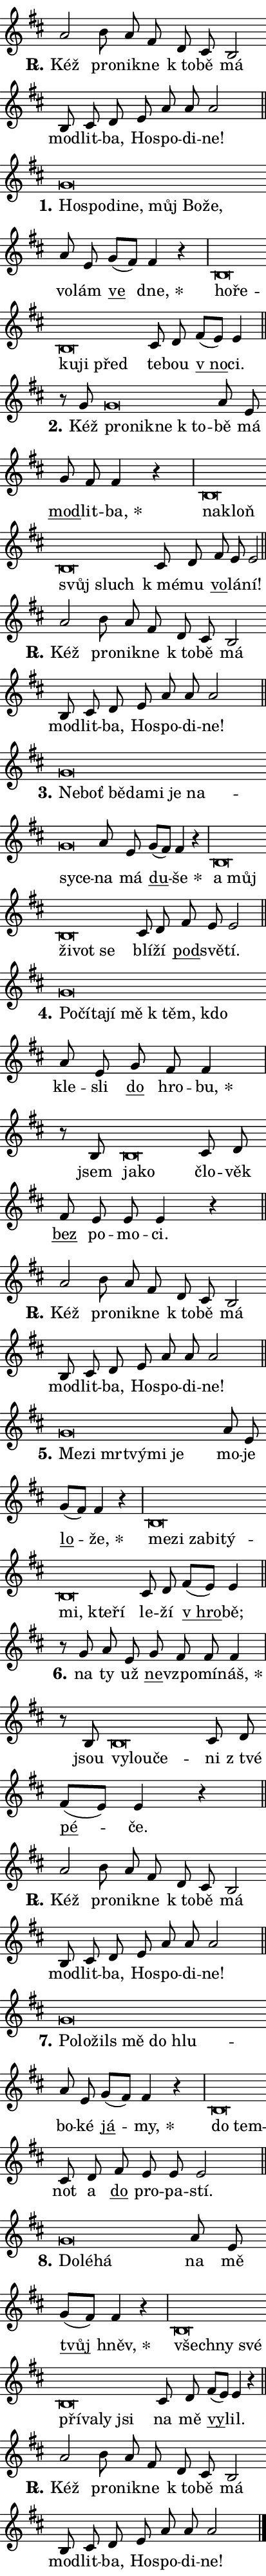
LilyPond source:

\version "2.22.1"
\header { tagline = "" }
\paper {
  indent = 0\cm
  top-margin = 0\cm
  right-margin = 0\cm
  bottom-margin = 0\cm
  left-margin = 0\cm
  paper-width = 7\cm
  page-breaking = #ly:one-page-breaking
  system-system-spacing.basic-distance = #11
  score-system-spacing.basic-distance = #11
  ragged-last = ##f
}


%% Author: Thomas Morley
%% https://lists.gnu.org/archive/html/lilypond-user/2020-05/msg00002.html
#(define (line-position grob)
"Returns position of @var[grob} in current system:
   @code{'start}, if at first time-step
   @code{'end}, if at last time-step
   @code{'middle} otherwise
"
  (let* ((col (ly:item-get-column grob))
         (ln (ly:grob-object col 'left-neighbor))
         (rn (ly:grob-object col 'right-neighbor))
         (col-to-check-left (if (ly:grob? ln) ln col))
         (col-to-check-right (if (ly:grob? rn) rn col))
         (break-dir-left
           (and
             (ly:grob-property col-to-check-left 'non-musical #f)
             (ly:item-break-dir col-to-check-left)))
         (break-dir-right
           (and
             (ly:grob-property col-to-check-right 'non-musical #f)
             (ly:item-break-dir col-to-check-right))))
        (cond ((eqv? 1 break-dir-left) 'start)
              ((eqv? -1 break-dir-right) 'end)
              (else 'middle))))

#(define (tranparent-at-line-position vctor)
  (lambda (grob)
  "Relying on @code{line-position} select the relevant enry from @var{vctor}.
Used to determine transparency,"
    (case (line-position grob)
      ((end) (not (vector-ref vctor 0)))
      ((middle) (not (vector-ref vctor 1)))
      ((start) (not (vector-ref vctor 2))))))

noteHeadBreakVisibility =
#(define-music-function (break-visibility)(vector?)
"Makes @code{NoteHead}s transparent relying on @var{break-visibility}"
#{
  \override NoteHead.transparent =
    #(tranparent-at-line-position break-visibility)
#})

#(define delete-ledgers-for-transparent-note-heads
  (lambda (grob)
    "Reads whether a @code{NoteHead} is transparent.
If so this @code{NoteHead} is removed from @code{'note-heads} from
@var{grob}, which is supposed to be @code{LedgerLineSpanner}.
As a result ledgers are not printed for this @code{NoteHead}"
    (let* ((nhds-array (ly:grob-object grob 'note-heads))
           (nhds-list
             (if (ly:grob-array? nhds-array)
                 (ly:grob-array->list nhds-array)
                 '()))
           ;; Relies on the transparent-property being done before
           ;; Staff.LedgerLineSpanner.after-line-breaking is executed.
           ;; This is fragile ...
           (to-keep
             (remove
               (lambda (nhd)
                 (ly:grob-property nhd 'transparent #f))
               nhds-list)))
      ;; TODO find a better method to iterate over grob-arrays, similiar
      ;; to filter/remove etc for lists
      ;; For now rebuilt from scratch
      (set! (ly:grob-object grob 'note-heads)  '())
      (for-each
        (lambda (nhd)
          (ly:pointer-group-interface::add-grob grob 'note-heads nhd))
        to-keep))))

hideNotes = {
  \noteHeadBreakVisibility #begin-of-line-visible
}
unHideNotes = {
  \noteHeadBreakVisibility #all-visible
}

% work-around for resetting accidentals
% https://lilypond.org/doc/v2.23/Documentation/notation/displaying-rhythms#unmetered-music
cadenzaMeasure = {
  \cadenzaOff
  \partial 1024 s1024
  \cadenzaOn
}

#(define-markup-command (accent layout props text) (markup?)
  "Underline accented syllable"
  (interpret-markup layout props
    #{\markup \override #'(offset . 4.3) \underline { #text }#}))

responsum = \markup \concat {
  "R" \hspace #-1.05 \path #0.1 #'((moveto 0 0.07) (lineto 0.9 0.8)) \hspace #0.05 "."
}

\layout {
    \context {
        \Staff
        \remove "Time_signature_engraver"
        \override LedgerLineSpanner.after-line-breaking = #delete-ledgers-for-transparent-note-heads
    }
    \context {
        \Voice {
            \override NoteHead.output-attributes = #'((class . "notehead"))
            \override Hairpin.height = #0.55
        }
    }
    \context {
        \Lyrics {
            \override StanzaNumber.output-attributes = #'((class . "stanzanumber"))
            \override LyricSpace.minimum-distance = #0.9
            \override LyricText.font-name = #"TeX Gyre Schola"
            \override LyricText.font-size = 1
            \override StanzaNumber.font-name = #"TeX Gyre Schola Bold"
            \override StanzaNumber.font-size = 1
        }
    }
}

% magnetic-lyrics.ily
%
%   written by
%     Jean Abou Samra <jean@abou-samra.fr>
%     Werner Lemberg <wl@gnu.org>
%
%   adapted by
%     Jiri Hon <jiri.hon@gmail.com>
%
% Version 2022-Apr-15

% https://www.mail-archive.com/lilypond-user@gnu.org/msg149350.html

#(define (Left_hyphen_pointer_engraver context)
   "Collect syllable-hyphen-syllable occurrences in lyrics and store
them in properties.  This engraver only looks to the left.  For
example, if the lyrics input is @code{foo -- bar}, it does the
following.

@itemize @bullet
@item
Set the @code{text} property of the @code{LyricHyphen} grob between
@q{foo} and @q{bar} to @code{foo}.

@item
Set the @code{left-hyphen} property of the @code{LyricText} grob with
text @q{foo} to the @code{LyricHyphen} grob between @q{foo} and
@q{bar}.
@end itemize

Use this auxiliary engraver in combination with the
@code{lyric-@/text::@/apply-@/magnetic-@/offset!} hook."
   (let ((hyphen #f)
         (text #f))
     (make-engraver
      (acknowledgers
       ((lyric-syllable-interface engraver grob source-engraver)
        (set! text grob)))
      (end-acknowledgers
       ((lyric-hyphen-interface engraver grob source-engraver)
        ;(when (not (grob::has-interface grob 'lyric-space-interface))
          (set! hyphen grob)));)
      ((stop-translation-timestep engraver)
       (when (and text hyphen)
         (ly:grob-set-object! text 'left-hyphen hyphen))
       (set! text #f)
       (set! hyphen #f)))))

#(define (lyric-text::apply-magnetic-offset! grob)
   "If the space between two syllables is less than the value in
property @code{LyricText@/.details@/.squash-threshold}, move the right
syllable to the left so that it gets concatenated with the left
syllable.

Use this function as a hook for
@code{LyricText@/.after-@/line-@/breaking} if the
@code{Left_@/hyphen_@/pointer_@/engraver} is active."
   (let ((hyphen (ly:grob-object grob 'left-hyphen #f)))
     (when hyphen
       (let ((left-text (ly:spanner-bound hyphen LEFT)))
         (when (grob::has-interface left-text 'lyric-syllable-interface)
           (let* ((common (ly:grob-common-refpoint grob left-text X))
                  (this-x-ext (ly:grob-extent grob common X))
                  (left-x-ext
                   (begin
                     ;; Trigger magnetism for left-text.
                     (ly:grob-property left-text 'after-line-breaking)
                     (ly:grob-extent left-text common X)))
                  ;; `delta` is the gap width between two syllables.
                  (delta (- (interval-start this-x-ext)
                            (interval-end left-x-ext)))
                  (details (ly:grob-property grob 'details))
                  (threshold (assoc-get 'squash-threshold details 0.2)))
             (when (< delta threshold)
               (let* (;; We have to manipulate the input text so that
                      ;; ligatures crossing syllable boundaries are not
                      ;; disabled.  For languages based on the Latin
                      ;; script this is essentially a beautification.
                      ;; However, for non-Western scripts it can be a
                      ;; necessity.
                      (lt (ly:grob-property left-text 'text))
                      (rt (ly:grob-property grob 'text))
                      (is-space (grob::has-interface hyphen 'lyric-space-interface))
                      (space (if is-space " " ""))
                      (space-markup (grob-interpret-markup grob " "))
                      (space-size (interval-length (ly:stencil-extent space-markup X)))
                      (extra-delta (if is-space space-size 0))
                      ;; Append new syllable.
                      (ltrt-space (if (and (string? lt) (string? rt))
                                (string-append lt space rt)
                                (make-concat-markup (list lt space rt))))
                      ;; Right-align `ltrt` to the right side.
                      (ltrt-space-markup (grob-interpret-markup
                               grob
                               (make-translate-markup
                                (cons (interval-length this-x-ext) 0)
                                (make-right-align-markup ltrt-space)))))
                 (begin
                   ;; Don't print `left-text`.
                   (ly:grob-set-property! left-text 'stencil #f)
                   ;; Set text and stencil (which holds all collected
                   ;; syllables so far) and shift it to the left.
                   (ly:grob-set-property! grob 'text ltrt-space)
                   (ly:grob-set-property! grob 'stencil ltrt-space-markup)
                   (ly:grob-translate-axis! grob (- (- delta extra-delta)) X))))))))))


#(define (lyric-hyphen::displace-bounds-first grob)
   ;; Make very sure this callback isn't triggered too early.
   (let ((left (ly:spanner-bound grob LEFT))
         (right (ly:spanner-bound grob RIGHT)))
     (ly:grob-property left 'after-line-breaking)
     (ly:grob-property right 'after-line-breaking)
     (ly:lyric-hyphen::print grob)))

squashThreshold = #0.4

\layout {
  \context {
    \Lyrics
    \consists #Left_hyphen_pointer_engraver
    \override LyricText.after-line-breaking =
      #lyric-text::apply-magnetic-offset!
    \override LyricHyphen.stencil = #lyric-hyphen::displace-bounds-first
    \override LyricText.details.squash-threshold = \squashThreshold
    \override LyricHyphen.minimum-distance = 0
    \override LyricHyphen.minimum-length = \squashThreshold
  }
}

squash = \override LyricText.details.squash-threshold = 9999
unSquash = \override LyricText.details.squash-threshold = \squashThreshold

left = \override LyricText.self-alignment-X = #LEFT
unLeft = \revert LyricText.self-alignment-X

starOffset = #(lambda (grob) 
                (let ((x_offset (ly:self-alignment-interface::aligned-on-x-parent grob)))
                  (if (= x_offset 0) 0 (+ x_offset 1.2))))

star = #(define-music-function (syllable)(string?)
"Append star separator at the end of a syllable"
#{
  \once \override LyricText.X-offset = #starOffset
  \lyricmode { \markup {
    #syllable
    \override #'((font-name . "TeX Gyre Schola Bold")) \hspace #0.2 \lower #0.65 \larger "*"
  } }
#})

starAccent = #(define-music-function (syllable)(string?)
"Append star separator at the end of a syllable and make accent"
#{
  \once \override LyricText.X-offset = #starOffset
  \lyricmode { \markup {
    \accent #syllable
    \override #'((font-name . "TeX Gyre Schola Bold")) \hspace #0.2 \lower #0.65 \larger "*"
  } }
#})

breath = #(define-music-function (syllable)(string?)
"Append breathing indicator at the end of a syllable"
#{
  \lyricmode { \markup { #syllable "+" } }
#})

optionalBreath = #(define-music-function (syllable)(string?)
"Append optional breathing indicator at the end of a syllable"
#{
  \lyricmode { \markup { #syllable "(+)" } }
#})


\score {
    <<
        \new Voice = "melody" { \cadenzaOn \key d \major \relative { a'2 b8 a fis \bar "" d cis b2 \bar "" b8 cis d \bar "" e a a a2 \cadenzaMeasure \bar "||" \break }
\relative { g'\breve*1/16 \hideNotes \breve*1/16 \bar "" \breve*1/16 \bar "" \breve*1/16 \bar "" \breve*1/16 \bar "" \breve*1/16 \breve*1/16 \bar "" \unHideNotes a8 e \bar "" g[( fis)] fis4 r \cadenzaMeasure \bar "|" b,\breve*1/16 \hideNotes \breve*1/16 \bar "" \breve*1/16 \bar "" \breve*1/16 \breve*1/16 \bar "" \unHideNotes cis8 d \bar "" fis[( e)] e4 \cadenzaMeasure \bar "||" \break }
\relative { r8 g'8 g\breve*1/16 \hideNotes \breve*1/16 \bar "" \breve*1/16 \breve*1/16 \bar "" \unHideNotes a8 e \bar "" g fis fis4 r \cadenzaMeasure \bar "|" b,\breve*1/16 \hideNotes \breve*1/16 \bar "" \breve*1/16 \breve*1/16 \bar "" \unHideNotes cis8 d \bar "" fis e e2 \cadenzaMeasure \bar "||" \break }
\relative { a'2 b8 a fis \bar "" d cis b2 \bar "" b8 cis d \bar "" e a a a2 \cadenzaMeasure \bar "||" \break }
\relative { g'\breve*1/16 \hideNotes \breve*1/16 \bar "" \breve*1/16 \bar "" \breve*1/16 \bar "" \breve*1/16 \bar "" \breve*1/16 \bar "" \breve*1/16 \bar "" \breve*1/16 \breve*1/16 \bar "" \unHideNotes a8 e \bar "" g[( fis)] fis4 r \cadenzaMeasure \bar "|" b,\breve*1/16 \hideNotes \breve*1/16 \bar "" \breve*1/16 \bar "" \breve*1/16 \breve*1/16 \bar "" \unHideNotes cis8 d \bar "" fis e e2 \cadenzaMeasure \bar "||" \break }
\relative { g'\breve*1/16 \hideNotes \breve*1/16 \bar "" \breve*1/16 \bar "" \breve*1/16 \bar "" \breve*1/16 \bar "" \breve*1/16 \breve*1/16 \bar "" \unHideNotes a8 e \bar "" g fis fis4 \cadenzaMeasure \bar "|" r8 b,8 b\breve*1/16 \hideNotes \breve*1/16 \bar "" \unHideNotes cis8 d \bar "" fis e e e4 r \cadenzaMeasure \bar "||" \break }
\relative { a'2 b8 a fis \bar "" d cis b2 \bar "" b8 cis d \bar "" e a a a2 \cadenzaMeasure \bar "||" \break }
\relative { g'\breve*1/16 \hideNotes \breve*1/16 \bar "" \breve*1/16 \bar "" \breve*1/16 \bar "" \breve*1/16 \breve*1/16 \bar "" \unHideNotes a8 e \bar "" g[( fis)] fis4 r \cadenzaMeasure \bar "|" b,\breve*1/16 \hideNotes \breve*1/16 \bar "" \breve*1/16 \bar "" \breve*1/16 \bar "" \breve*1/16 \bar "" \breve*1/16 \bar "" \breve*1/16 \breve*1/16 \bar "" \unHideNotes cis8 d \bar "" fis[( e)] e4 \cadenzaMeasure \bar "||" \break }
\relative { r8 g' a8 e \bar "" g fis fis fis4 \cadenzaMeasure \bar "|" r8 b,8 b\breve*1/16 \hideNotes \breve*1/16 \breve*1/16 \bar "" \unHideNotes cis8 d \bar "" fis[( e)] e4 r \cadenzaMeasure \bar "||" \break }
\relative { a'2 b8 a fis \bar "" d cis b2 \bar "" b8 cis d \bar "" e a a a2 \cadenzaMeasure \bar "||" \break }
\relative { g'\breve*1/16 \hideNotes \breve*1/16 \bar "" \breve*1/16 \bar "" \breve*1/16 \bar "" \breve*1/16 \breve*1/16 \bar "" \unHideNotes a8 e \bar "" g[( fis)] fis4 r \cadenzaMeasure \bar "|" b,\breve*1/16 \hideNotes \breve*1/16 \bar "" \unHideNotes cis8 d \bar "" fis e e e2 \cadenzaMeasure \bar "||" \break }
\relative { g'\breve*1/16 \hideNotes \breve*1/16 \breve*1/16 \bar "" \unHideNotes a8 e \bar "" g[( fis)] fis4 r \cadenzaMeasure \bar "|" b,\breve*1/16 \hideNotes \breve*1/16 \bar "" \breve*1/16 \bar "" \breve*1/16 \bar "" \breve*1/16 \bar "" \breve*1/16 \breve*1/16 \bar "" \unHideNotes cis8 d \bar "" fis[( e)] e4 r \cadenzaMeasure \bar "||" \break }
\relative { a'2 b8 a fis \bar "" d cis b2 \bar "" b8 cis d \bar "" e a a a2 \cadenzaMeasure \bar "||" \break } \bar "|." }
        \new Lyrics \lyricsto "melody" { \lyricmode { \set stanza = \responsum
Kéž pro -- nik -- ne "k to" -- bě má mod -- lit -- ba, Ho -- spo -- di -- ne!
\set stanza = "1."
\left Ho -- \squash spo -- di -- ne, můj Bo -- že, \unLeft \unSquash vo -- lám \markup \accent ve \star dne, \left ho -- \squash ře -- ku -- ji před \unLeft \unSquash te -- bou \markup \accent "v no" -- ci.
\set stanza = "2."
Kéž \left pro -- \squash nik -- ne "k to" -- \unLeft \unSquash bě má \markup \accent mod -- lit -- \star ba, \left na -- \squash kloň svůj sluch \unLeft \unSquash "k mé" -- mu \markup \accent vo -- lá -- ní!
\set stanza = \responsum
Kéž pro -- nik -- ne "k to" -- bě má mod -- lit -- ba, Ho -- spo -- di -- ne!
\set stanza = "3."
\left Ne -- \squash boť bě -- da -- mi je na -- sy -- ce -- \unLeft \unSquash na má \markup \accent du -- \star še \left a \squash můj ži -- vot se \unLeft \unSquash blí -- ží \markup \accent pod -- svě -- tí.
\set stanza = "4."
\left Po -- \squash čí -- ta -- jí mě "k těm," kdo \unLeft \unSquash kle -- sli \markup \accent do hro -- \star bu, jsem \left ja -- \squash ko \unLeft \unSquash člo -- věk \markup \accent bez po -- mo -- ci.
\set stanza = \responsum
Kéž pro -- nik -- ne "k to" -- bě má mod -- lit -- ba, Ho -- spo -- di -- ne!
\set stanza = "5."
\left Me -- \squash zi mrt -- vý -- mi je \unLeft \unSquash mo -- je \markup \accent lo -- \star že, \left me -- \squash zi za -- bi -- tý -- mi, kte -- ří \unLeft \unSquash le -- ží \markup \accent "v hro" -- bě;
\set stanza = "6."
na ty už \markup \accent ne -- vzpo -- mí -- \star náš, jsou \left vy -- \squash lou -- če -- \unLeft \unSquash ni "z tvé" \markup \accent pé -- če.
\set stanza = \responsum
Kéž pro -- nik -- ne "k to" -- bě má mod -- lit -- ba, Ho -- spo -- di -- ne!
\set stanza = "7."
\left Po -- \squash lo -- žils mě do hlu -- \unLeft \unSquash bo -- ké \markup \accent já -- \star my, \left do \squash tem -- \unLeft \unSquash not a \markup \accent do pro -- pa -- stí.
\set stanza = "8."
\left Do -- \squash lé -- há \unLeft \unSquash na mě \markup \accent tvůj \star hněv, \left všech -- \squash ny své pří -- va -- ly jsi \unLeft \unSquash na mě \markup \accent vy -- lil.
\set stanza = \responsum
Kéž pro -- nik -- ne "k to" -- bě má mod -- lit -- ba, Ho -- spo -- di -- ne! } }
    >>
    \layout {}
}
